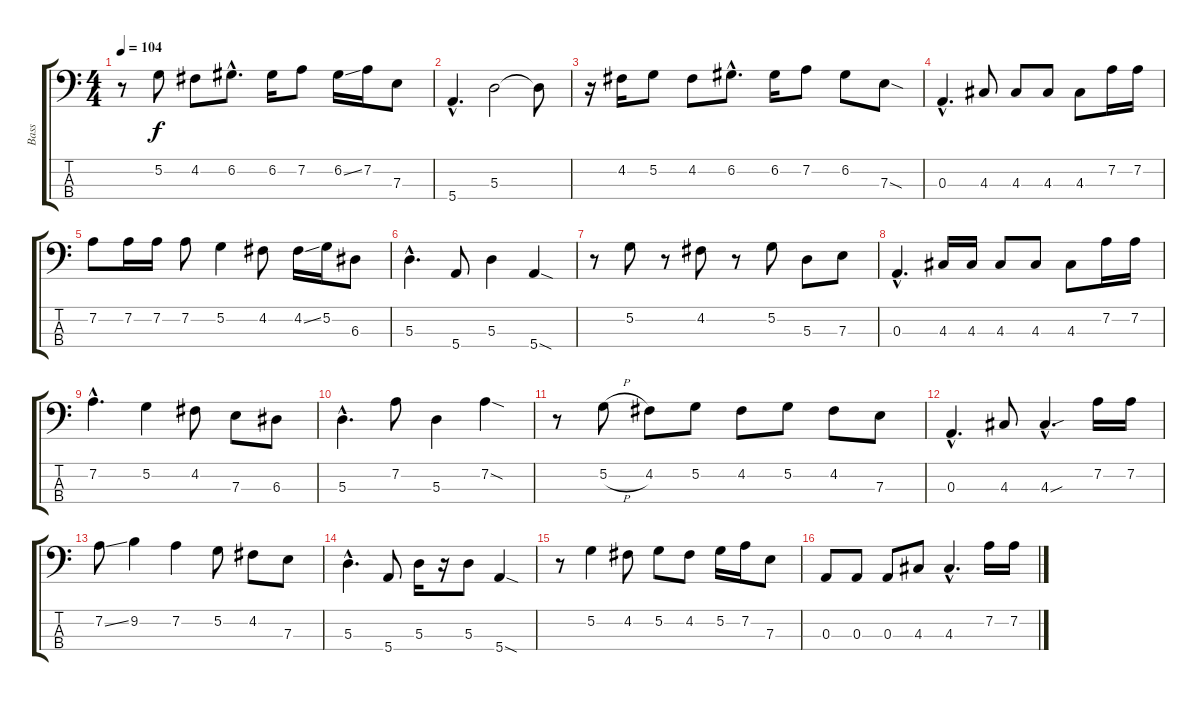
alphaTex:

\track ("Bass" "Bass") {instrument electricbassfinger}
\staff {score tabs}
\tuning (G2 D2 A1 E1) {hide}
\ts (4 4)
\tempo 104
\clef f4
\ks c
r.8{dy f} 5.2.8 4.2.8 6.2{hac}.8{d} 6.2.16 7.2.8 6.2{ss}.16 7.2.16 7.3.8 |
5.4{hac}.4{d} 5.3.2 5.3{t}.8 |
r.16 4.2.16 5.2.8 4.2.8 6.2{hac}.8{d} 6.2.16 7.2.8 6.2.8 7.3{sod}.8 |
0.3{hac}.4{d} 4.3.8 4.3.8 4.3.8 4.3.8 7.2.16 7.2.16 |
7.2.8 7.2.16 7.2.16 7.2.8 5.2.4 4.2.8 4.2{ss}.16 5.2.16 6.3.8 |
5.3{hac}.4{d} 5.4.8 5.3.4 5.4{sod}.4 |
r.8 5.2.8 r.8 4.2.8 r.8 5.2.8 5.3.8 7.3.8 |
0.3{hac}.4{d} 4.3.16 4.3.16 4.3.8 4.3.8 4.3.8 7.2.16 7.2.16 |
7.2{hac}.4{d} 5.2.4 4.2.8 7.3.8 6.3.8 |
5.3{hac}.4{d} 7.2.8 5.3.4 7.2{sod}.4 |
r.8 5.2{h}.8 4.2.8 5.2.8 4.2.8 5.2.8 4.2.8 7.3.8 |
0.3{hac}.4{d} 4.3.8 4.3{sou hac}.4{d} 7.2.16 7.2.16 |
7.2{ss}.8 9.2.4 7.2.4 5.2.8 4.2.8 7.3.8 |
5.3{hac}.4{d} 5.4.8 5.3.16 r.16 5.3.8 5.4{sod}.4 |
r.8 5.2.4 4.2.8 5.2.8 4.2.8 5.2.16 7.2.16 7.3.8 |
0.3.8 0.3.8 0.3.8 4.3.8 4.3{hac}.4{d} 7.2.16 7.2.16
